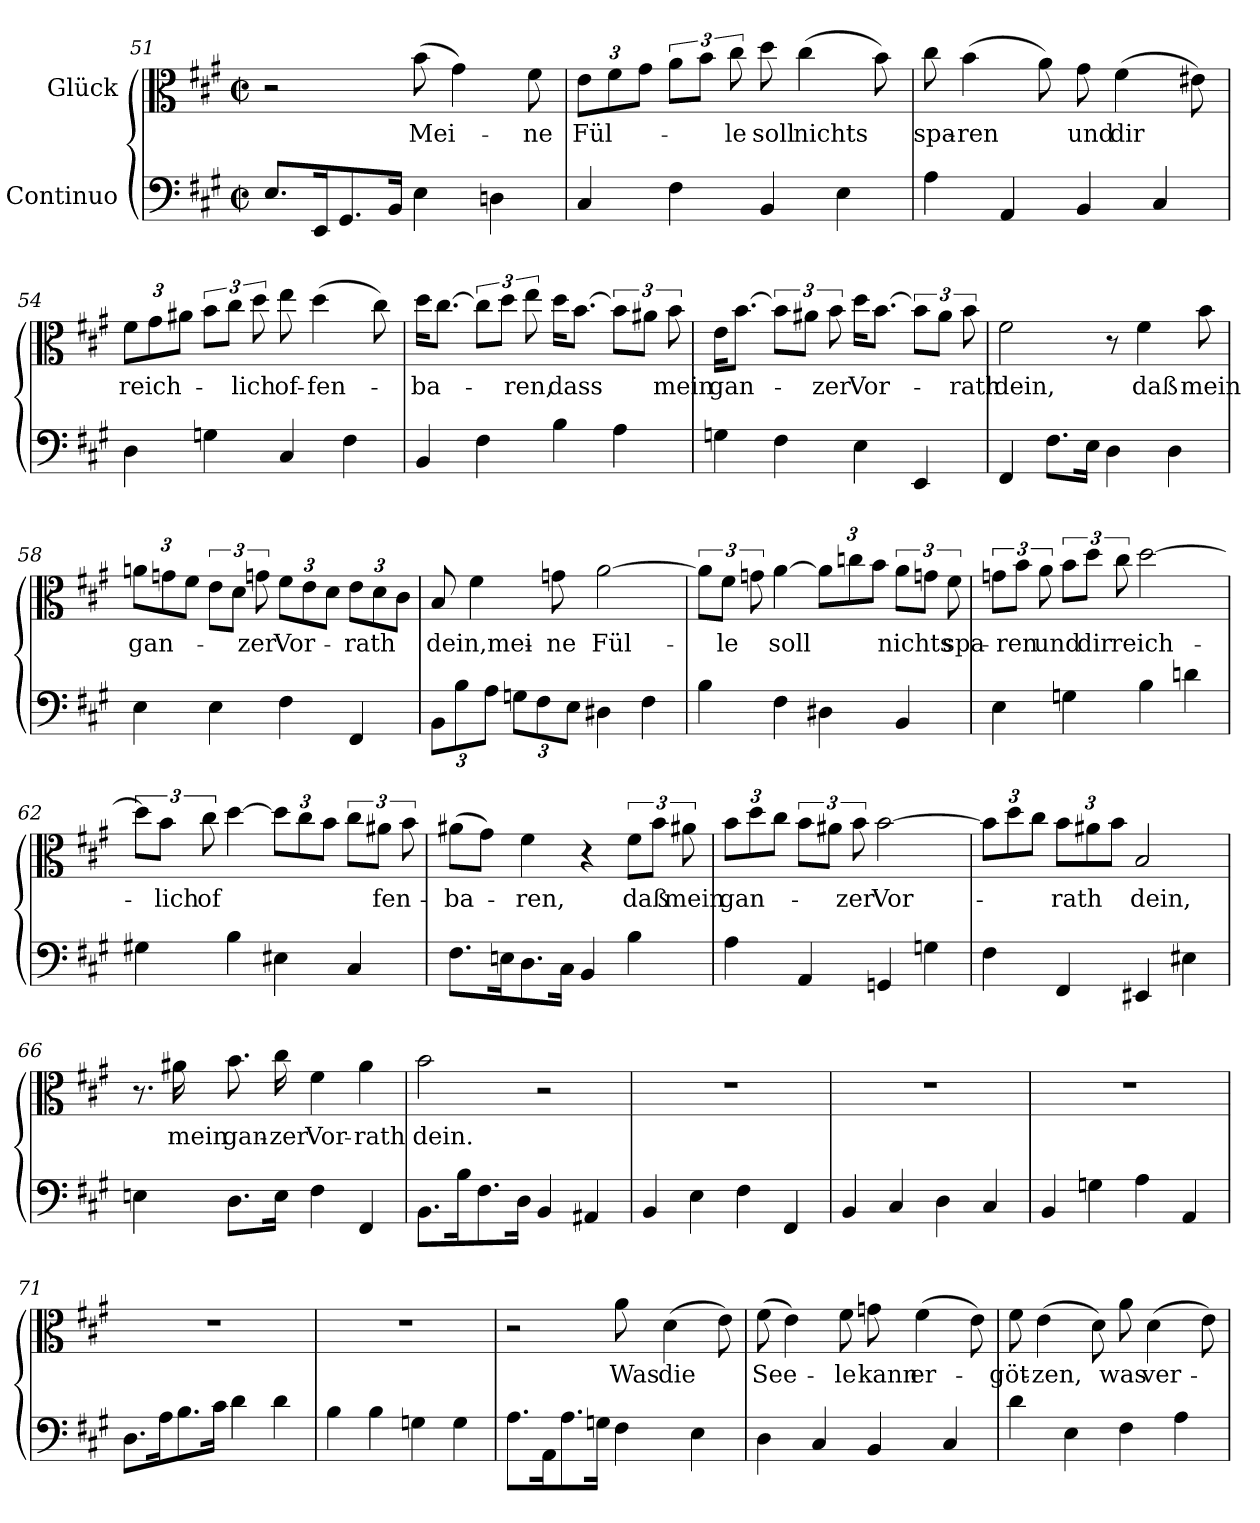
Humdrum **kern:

**kern	**kern	**text
*part2	*part1	*part1
*staff2	*staff1	*staff1
*I"Continuo	*I"Glück	*
*clefF4	*clefC3	*
*k[f#c#g#]	*k[f#c#g#]	*
*M2/2	*M2/2	*
*met(c|)	*met(c|)	*
=51	=51	=51
8.E/L	2r	.
16EE/K	.	.
8.GG#/	.	.
16BB/Jk	.	.
!	!	!LO:LY:b
4E\	(>8b\	Mei-
.	4g#\)	.
4Dn\	.	.
!	!	!LO:LY:b
.	8f#\	-ne
=52	=52	=52
*	*Xbrackettup	*
!	!	!LO:LY:b
4C#/	12e\L	Fül-
.	12f#\	.
.	12g#\J	.
*	*brackettup	*
4F#\	12a\L	.
.	12b\J	.
!	!	!LO:LY:b
.	12cc#\	-le
!	!	!LO:LY:b
4BB/	8dd\	soll
!	!	!LO:LY:b
.	(>4cc#\	nichts
4E\	.	.
.	8b\)	.
=53	=53	=53
!	!	!LO:LY:b
4A\	8cc#\	spa-
!	!	!LO:LY:b
.	(>4b\	-ren
4AA/	.	.
.	8a\)	.
!	!	!LO:LY:b
4BB/	8g#\	und
!	!	!LO:LY:b
.	(>4f#\	dir
4C#/	.	.
.	8e#X\)	.
!!LO:PB:g=z
=54	=54	=54
*	*Xbrackettup	*
!	!	!LO:LY:b
4D\	12f#\L	reich-
.	12g#\	.
.	12a#X\J	.
*	*brackettup	*
4Gn\	12b\L	.
.	12cc#\J	.
!	!	!LO:LY:b
.	12dd\	lich
!	!	!LO:LY:b
4C#/	8ee\	of-
!	!	!LO:LY:b
.	(>4dd\	-fen-
4F#\	.	.
.	8cc#\)	.
=55	=55	=55
!	!	!LO:LY:b
4BB/	16dd\KL	-ba-
.	[8.cc#\J	.
4F#\	12cc#\L]	.
.	12dd\J	.
!	!	!LO:LY:b
.	12ee\	-ren,
!	!	!LO:LY:b
4B\	16dd\KL	dass
.	[8.b\J	.
4A\	12b\L]	.
.	12a#X\J	.
!	!	!LO:LY:b
.	12b\	mein
=56	=56	=56
!	!	!LO:LY:b
4Gn\	16e\KL	gan-
.	[8.b\J	.
4F#\	12b\L]	.
.	12a#X\J	.
!	!	!LO:LY:b
.	12b\	zer
!	!	!LO:LY:b
4E\	16dd\KL	Vor-
.	[8.b\J	.
4EE/	12b\L]	.
.	12a#\J	.
!	!	!LO:LY:b
.	12b\	-rath
!!LO:LB:g=z
=57	=57	=57
!	!	!LO:LY:b
4FF#/	2f#\	dein,
8.F#\L	.	.
16E\Jk	.	.
4D\	8r	.
!	!	!LO:LY:b
.	4f#\	daß
4D\	.	.
!	!	!LO:LY:b
.	8b\	mein
=58	=58	=58
*	*Xbrackettup	*
!	!	!LO:LY:b
4E\	12an\L	gan-
.	12gn\	.
.	12f#\J	.
*	*brackettup	*
4E\	12e\L	.
.	12d\J	.
!	!	!LO:LY:b
.	12gn\	zer
*	*Xbrackettup	*
!	!	!LO:LY:b
4F#\	12f#\L	Vor-
.	12e\	.
.	12d\J	.
!	!	!LO:LY:b
4FF#/	12e\L	-rath
.	12d\	.
.	12c#\J	.
=59	=59	=59
*Xbrackettup	*	*
!	!	!LO:LY:b
12BB\L	8B/	dein,mei-
12B\	.	.
.	4f#\	.
12A\J	.	.
12Gn\L	.	.
12F#\	.	.
!	!	!LO:LY:b
.	8gn\	ne
12E\J	.	.
!	!	!LO:LY:b
4D#X\	[2a\	Fül-
4F#\	.	.
=60	=60	=60
*	*brackettup	*
4B\	12a\L]	.
!	!	!LO:LY:b
.	12f#\J	-le
.	12gn\	.
!	!	!LO:LY:b
4F#\	[4a\	soll
*	*Xbrackettup	*
4D#X\	12a\L]	.
.	12ccn\	.
.	12b\J	.
*	*brackettup	*
!	!	!LO:LY:b
4BB/	12a\L	nichts
.	12gn\J	.
!	!	!LO:LY:b
.	12f#\	spa-
!!LO:LB:g=z
=61	=61	=61
4E\	12gn\L	.
!	!	!LO:LY:b
.	12b\J	-ren
!	!	!LO:LY:b
.	12a\	und
4Gn\	12b\L	.
!	!	!LO:LY:b
.	12dd\J	dir
!	!	!LO:LY:b
.	12cc#\	reich-
4B\	[2dd\	.
4dn\	.	.
=62	=62	=62
4G#X\	12dd\L]	.
!	!	!LO:LY:b
.	12b\J	-lich
!	!	!LO:LY:b
.	12cc#\	of-
4B\	[4dd\	.
*	*Xbrackettup	*
!	!	!LO:LY:b
4E#X\	12dd\L]	---
.	12cc#\	.
.	12b\J	.
*	*brackettup	*
4C#/	12cc#\L	.
!	!	!LO:LY:b
.	12a#X\J	-fen-
.	12b\	.
=63	=63	=63
!	!	!LO:LY:b
8.F#\L	(>8a#X\L	-ba-
.	8g#\J)	.
16En\K	.	.
!	!	!LO:LY:b
8.D\	4f#\	-ren,
16C#\Jk	.	.
4BB/	4r	.
!	!	!LO:LY:b
4B\	12f#\L	daß
.	12b\J	.
!	!	!LO:LY:b
.	12a#X\	mein
=64	=64	=64
*	*Xbrackettup	*
!	!	!LO:LY:b
4A\	12b\L	gan-
.	12dd\	.
.	12cc#\J	.
*	*brackettup	*
4AA/	12b\L	.
.	12a#X\J	.
!	!	!LO:LY:b
.	12b\	zer
!	!	!LO:LY:b
4GGn/	[2b\	Vor-
4Gn\	.	.
!!LO:LB:g=z
=65	=65	=65
*	*Xbrackettup	*
4F#\	12b\L]	.
.	12dd\	.
.	12cc#\J	.
!	!	!LO:LY:b
4FF#/	12b\L	-rath
.	12a#X\	.
.	12b\J	.
!	!	!LO:LY:b
4EE#X/	2B/	dein,
4E#X\	.	.
=66	=66	=66
4En\	8.r	.
!	!	!LO:LY:b
.	16a#X\	mein
!	!	!LO:LY:b
8.D\L	8.b\	gan-
!	!	!LO:LY:b
16E\Jk	16cc#\	-zer
!	!	!LO:LY:b
4F#\	4f#\	Vor-
!	!	!LO:LY:b
4FF#/	4a#\	-rath
=67	=67	=67
!	!	!LO:LY:b
8.BB\L	2b\	dein.
16B\K	.	.
8.F#\	.	.
16D\Jk	.	.
4BB/	2r	.
4AA#X/	.	.
=68	=68	=68
4BB/	1r	.
4E\	.	.
4F#\	.	.
4FF#/	.	.
=69	=69	=69
4BB/	1r	.
4C#/	.	.
4D\	.	.
4C#/	.	.
=70	=70	=70
4BB/	1r	.
4Gn\	.	.
4A\	.	.
4AA/	.	.
!!LO:LB:g=z
=71	=71	=71
8.D\L	1r	.
16A\K	.	.
8.B\	.	.
16c#\Jk	.	.
4d\	.	.
4d\	.	.
=72	=72	=72
4B\	1r	.
4B\	.	.
4Gn\	.	.
4G\	.	.
=73	=73	=73
8.A\L	2r	.
16AA\K	.	.
8.A\	.	.
16Gn\Jk	.	.
!	!	!LO:LY:b
4F#\	8a\	Was
!	!	!LO:LY:b
.	(>4d\	die
4E\	.	.
.	8e\)	.
=74	=74	=74
!	!	!LO:LY:b
4D\	(>8f#\	See-
.	4e\)	.
4C#/	.	.
!	!	!LO:LY:b
.	8f#\	-le
!	!	!LO:LY:b
4BB/	8gn\	kann
!	!	!LO:LY:b
.	(>4f#\	er-
4C#/	.	.
.	8e\)	.
=75	=75	=75
!	!	!LO:LY:b
4d\	8f#\	-göt-
!	!	!LO:LY:b
.	(>4e\	-zen,
4E\	.	.
.	8d\)	.
!	!	!LO:LY:b
4F#\	8a\	was
!	!	!LO:LY:b
.	(>4d\	ver-
4A\	.	.
.	8e\)	.
=	=	=
*-	*-	*-
